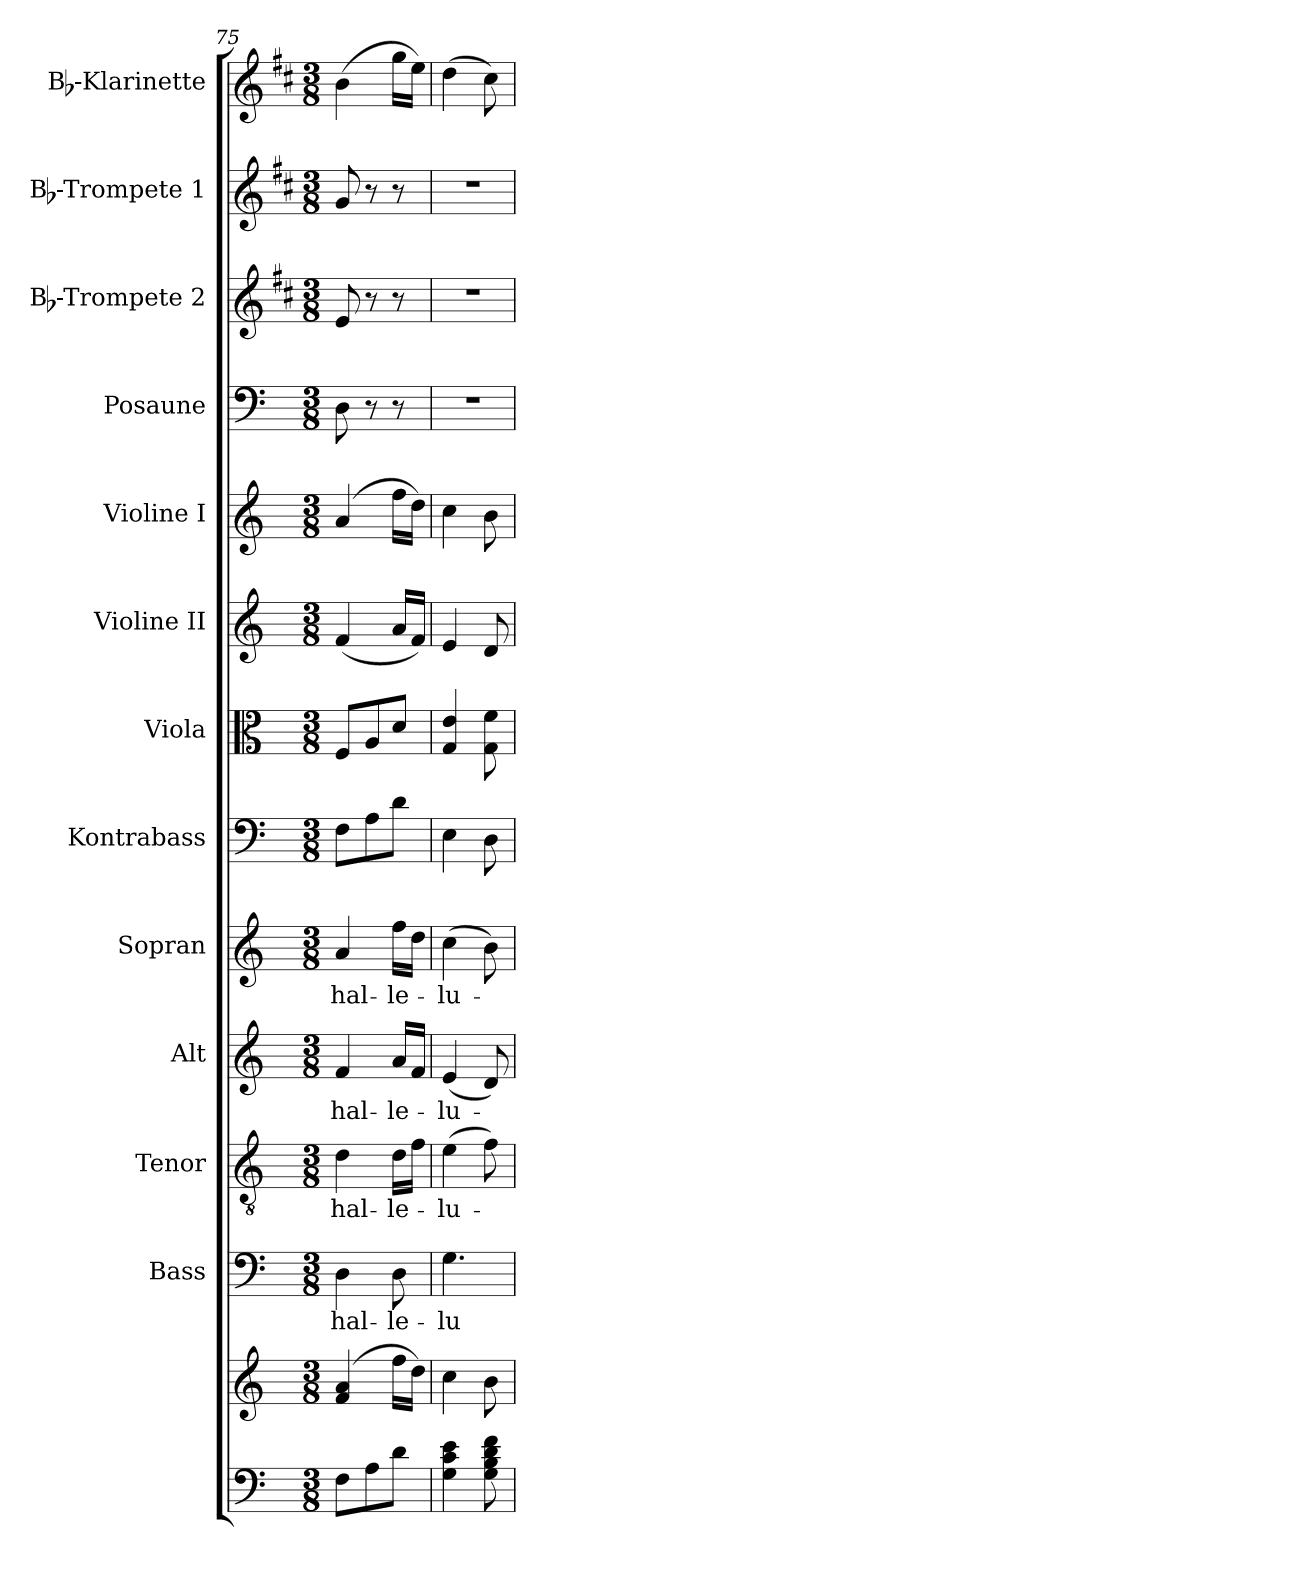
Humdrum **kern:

**kern	**kern	**kern	**text	**kern	**text	**kern	**text	**kern	**text	**kern	**kern	**kern	**kern	**kern	**kern	**kern	**kern
*part13	*part13	*part12	*part12	*part11	*part11	*part10	*part10	*part9	*part9	*part8	*part7	*part6	*part5	*part4	*part3	*part2	*part1
*staff14	*staff13	*staff12	*staff12	*staff11	*staff11	*staff10	*staff10	*staff9	*staff9	*staff8	*staff7	*staff6	*staff5	*staff4	*staff3	*staff2	*staff1
*	*	*I"Bass	*	*I"Tenor	*	*I"Alt	*	*I"Sopran	*	*I"Kontrabass	*I"Viola	*I"Violine II	*I"Violine I	*I"Posaune	*I"Bb-Trompete 2	*I"Bb-Trompete 1	*I"Bb-Klarinette
*	*	*I'B.	*	*I'T.	*	*I'A.	*	*I'S.	*	*I'Kb.	*I'Vla.	*I'Vl. II	*I'Vl. I	*I'Pos.	*I'Bb Trp. 2	*I'Bb Trp. 1	*I'Bb Kl.
!!LO:PB:g=z
*clefF4	*clefG2	*clefF4	*	*clefGv2	*	*clefG2	*	*clefG2	*	*clefF4	*clefC3	*clefG2	*clefG2	*clefF4	*clefG2	*clefG2	*clefG2
*	*	*	*	*	*	*	*	*	*	*ITrd7c12	*	*	*	*	*ITrd1c2	*ITrd1c2	*ITrd1c2
*k[]	*k[]	*k[]	*	*k[]	*	*k[]	*	*k[]	*	*k[]	*k[]	*k[]	*k[]	*k[]	*k[]	*k[]	*k[]
*C:	*C:	*C:	*	*C:	*	*C:	*	*C:	*	*C:	*C:	*C:	*C:	*C:	*C:	*C:	*C:
*M3/8	*M3/8	*M3/8	*	*M3/8	*	*M3/8	*	*M3/8	*	*M3/8	*M3/8	*M3/8	*M3/8	*M3/8	*M3/8	*M3/8	*M3/8
=75	=75	=75	=75	=75	=75	=75	=75	=75	=75	=75	=75	=75	=75	=75	=75	=75	=75
!	!	!	!LO:LY:b	!	!LO:LY:b	!	!LO:LY:b	!	!LO:LY:b	!	!	!	!	!	!	!	!
8F\L	(4f/ 4a/	4D\	hal-	4d\	hal-	4f/	hal-	4a/	hal-	8FF\L	8F/L	(<4f/	(4a/	8D\	8d/	8f/	(>4a\
8A\	.	.	.	.	.	.	.	.	.	8AA\	8A/	.	.	8r	8r	8r	.
!	!	!	!LO:LY:b	!	!LO:LY:b	!	!LO:LY:b	!	!LO:LY:b	!	!	!	!	!	!	!	!
8d\J	16ff\LL	8D\	-le-	16d\LL	-le-	16a/LL	-le-	16ff\LL	-le-	8D\J	8d/J	16a/LL	16ff\LL	8r	8r	8r	16ff\LL
.	16dd\JJ)	.	.	16f\JJ	.	16f/JJ	.	16dd\JJ	.	.	.	16f/JJ)	16dd\JJ)	.	.	.	16dd\JJ)
=76	=76	=76	=76	=76	=76	=76	=76	=76	=76	=76	=76	=76	=76	=76	=76	=76	=76
!	!	!	!LO:LY:b	!	!LO:LY:b	!	!LO:LY:b	!	!LO:LY:b	!	!	!	!	!	!	!	!
4G\ 4c\ 4e\	4cc\	4.G\	-lu-	(>4e\	-lu-	(<4e/	-lu-	(>4cc\	-lu-	4EE\	4G/ 4e/	4e/	4cc\	4.r	4.r	4.r	(>4cc\
8G\ 8B\ 8d\ 8f\	8b\	.	.	8f\)	.	8d/)	.	8b\)	.	8DD\	8G\ 8f\	8d/	8b\	.	.	.	8b\)
=	=	=	=	=	=	=	=	=	=	=	=	=	=	=	=	=	=
*-	*-	*-	*-	*-	*-	*-	*-	*-	*-	*-	*-	*-	*-	*-	*-	*-	*-
